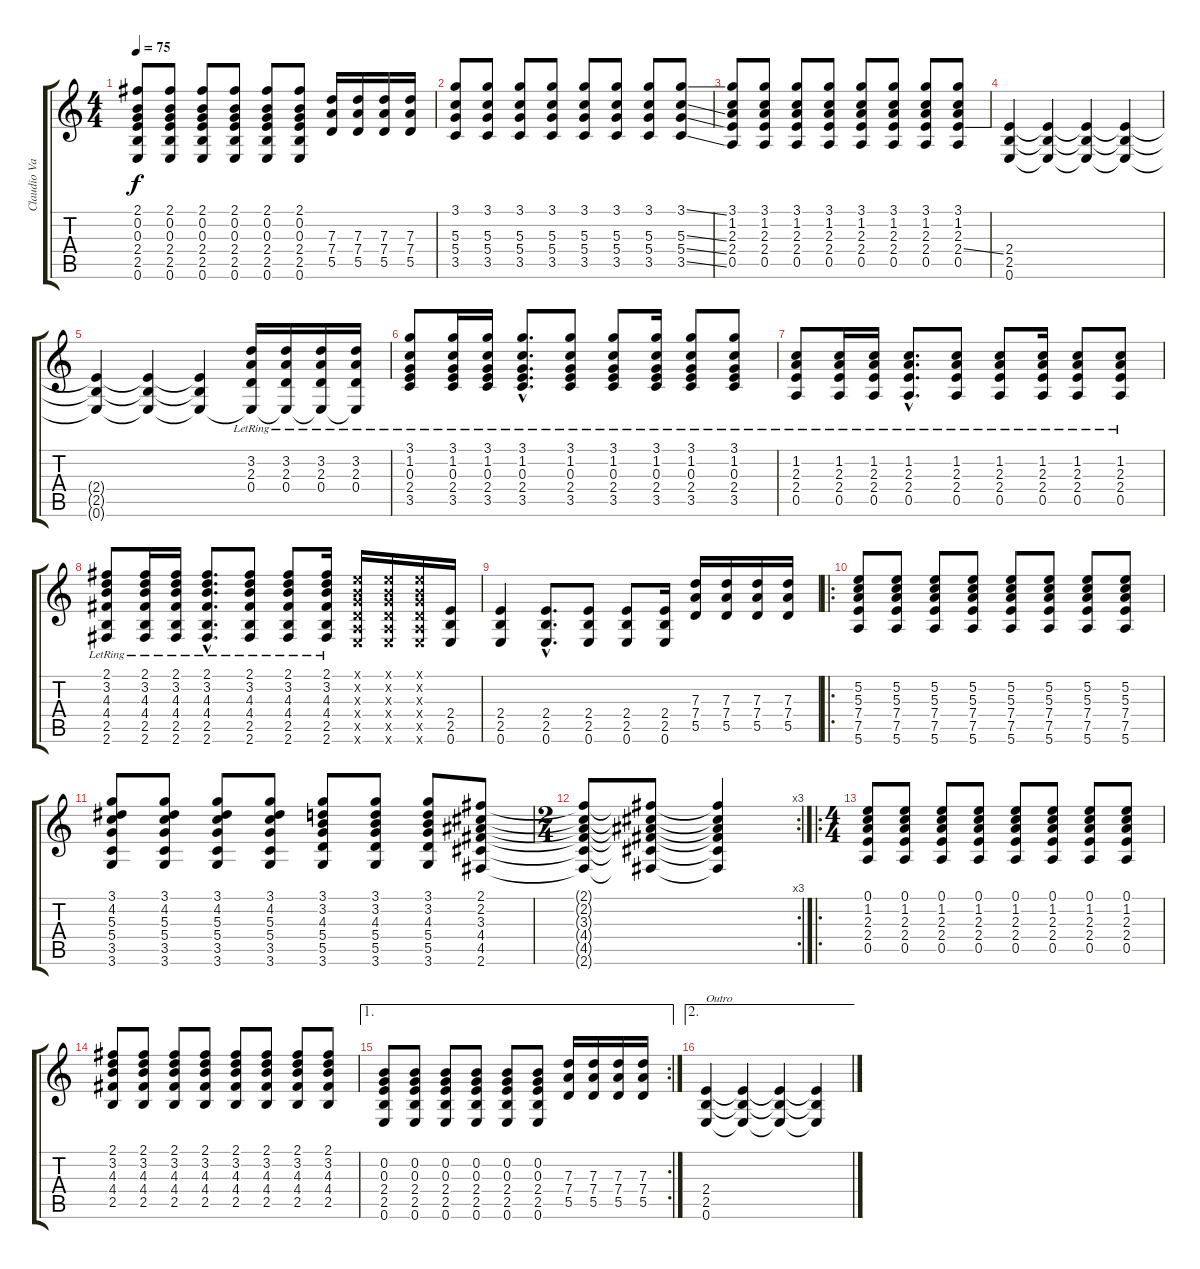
\track ("Claudio Valenzuela (1a. guitarra)" "Claudio Va") {instrument distortionguitar}
\staff {score tabs}
\tuning (E4 B3 G3 D3 A2 E2) {hide}
\ts (4 4)
\tempo 75
\clef g2
\ks c
(2.1 0.2 0.3 2.4 2.5 0.6).8{dy f} (2.1 0.2 0.3 2.4 2.5 0.6).8 (2.1 0.2 0.3 2.4 2.5 0.6).8 (2.1 0.2 0.3 2.4 2.5 0.6).8 (2.1 0.2 0.3 2.4 2.5 0.6).8 (2.1 0.2 0.3 2.4 2.5 0.6).8 (7.3 7.4 5.5).16 (7.3 7.4 5.5).16 (7.3 7.4 5.5).16 (7.3 7.4 5.5).16 |
(3.1 5.3 5.4 3.5).8 (3.1 5.3 5.4 3.5).8 (3.1 5.3 5.4 3.5).8 (3.1 5.3 5.4 3.5).8 (3.1 5.3 5.4 3.5).8 (3.1 5.3 5.4 3.5).8 (3.1 5.3 5.4 3.5).8 (3.1{ss} 5.3{ss} 5.4{ss} 3.5{ss}).8 |
(3.1 1.2 2.3 2.4 0.5).8 (3.1 1.2 2.3 2.4 0.5).8 (3.1 1.2 2.3 2.4 0.5).8 (3.1 1.2 2.3 2.4 0.5).8 (3.1 1.2 2.3 2.4 0.5).8 (3.1 1.2 2.3 2.4 0.5).8 (3.1 1.2 2.3 2.4 0.5).8 (3.1 1.2 2.3 2.4{ss} 0.5).8 |
(2.4 2.5 0.6).4{volume 7} (2.4{t} 2.5{t} 0.6{t}).4 (2.4{t} 2.5{t} 0.6{t}).4 (2.4{t} 2.5{t} 0.6{t}).4 |
(2.4{t} 2.5{t} 0.6{t}).4 (2.4{t} 2.5{t} 0.6{t}).4 (2.4{t} 2.5{t} 0.6{t}).4 (3.2{lr} 2.3{lr} 0.4{lr} 0.6{t}).16{volume 16 instrument electricguitarjazz} (3.2{lr} 2.3{lr} 0.4{lr} 0.6{t}).16{volume 16 instrument electricguitarjazz} (3.2{lr} 2.3{lr} 0.4{lr} 0.6{t}).16{volume 16 instrument electricguitarjazz} (3.2{lr} 2.3{lr} 0.4{lr} 0.6{t}).16{volume 16 instrument electricguitarjazz} |
(3.1{lr} 1.2{lr} 0.3{lr} 2.4{lr} 3.5{lr}).8{volume 16 instrument electricguitarjazz} (3.1{lr} 1.2{lr} 0.3{lr} 2.4{lr} 3.5{lr}).16 (3.1{lr} 1.2{lr} 0.3{lr} 2.4{lr} 3.5{lr}).16 (3.1{hac lr} 1.2{hac lr} 0.3{hac lr} 2.4{hac lr} 3.5{hac lr}).8{d} (3.1{lr} 1.2{lr} 0.3{lr} 2.4{lr} 3.5{lr}).8 (3.1{lr} 1.2{lr} 0.3{lr} 2.4{lr} 3.5{lr}).8 (3.1{lr} 1.2{lr} 0.3{lr} 2.4{lr} 3.5{lr}).16 (3.1{lr} 1.2{lr} 0.3{lr} 2.4{lr} 3.5{lr}).8 (3.1{lr} 1.2{lr} 0.3{lr} 2.4{lr} 3.5{lr}).8 |
(1.2{lr} 2.3{lr} 2.4{lr} 0.5{lr}).8 (1.2{lr} 2.3{lr} 2.4{lr} 0.5{lr}).16 (1.2{lr} 2.3{lr} 2.4{lr} 0.5{lr}).16 (1.2{hac lr} 2.3{hac lr} 2.4{hac lr} 0.5{hac lr}).8{d} (1.2{lr} 2.3{lr} 2.4{lr} 0.5{lr}).8 (1.2{lr} 2.3{lr} 2.4{lr} 0.5{lr}).8 (1.2{lr} 2.3{lr} 2.4{lr} 0.5{lr}).16 (1.2{lr} 2.3{lr} 2.4{lr} 0.5{lr}).8 (1.2{lr} 2.3{lr} 2.4{lr} 0.5{lr}).8 |
(2.1{lr} 3.2{lr} 4.3{lr} 4.4{lr} 2.5{lr} 2.6{lr}).8 (2.1{lr} 3.2{lr} 4.3{lr} 4.4{lr} 2.5{lr} 2.6{lr}).16 (2.1{lr} 3.2{lr} 4.3{lr} 4.4{lr} 2.5{lr} 2.6{lr}).16 (2.1{hac lr} 3.2{hac lr} 4.3{hac lr} 4.4{hac lr} 2.5{hac lr} 2.6{hac lr}).8{d} (2.1{lr} 3.2{lr} 4.3{lr} 4.4{lr} 2.5{lr} 2.6{lr}).8 (2.1{lr} 3.2{lr} 4.3{lr} 4.4{lr} 2.5{lr} 2.6{lr}).8 (2.1{lr} 3.2{lr} 4.3{lr} 4.4{lr} 2.5{lr} 2.6{lr}).16 (0.1{x} 0.2{x} 0.3{x} 0.4{x} 0.5{x} 0.6{x}).16 (0.1{x} 0.2{x} 0.3{x} 0.4{x} 0.5{x} 0.6{x}).16 (0.1{x} 0.2{x} 0.3{x} 0.4{x} 0.5{x} 0.6{x}).16 (2.4 2.5 0.6).16{instrument distortionguitar} |
(2.4 2.5 0.6).4 (2.4{hac} 2.5{hac} 0.6{hac}).8{d} (2.4 2.5 0.6).8 (2.4 2.5 0.6).8 (2.4 2.5 0.6).16 (7.3 7.4 5.5).16 (7.3 7.4 5.5).16 (7.3 7.4 5.5).16 (7.3 7.4 5.5).16 |
\ro
(5.2 5.3 7.4 7.5 5.6).8 (5.2 5.3 7.4 7.5 5.6).8 (5.2 5.3 7.4 7.5 5.6).8 (5.2 5.3 7.4 7.5 5.6).8 (5.2 5.3 7.4 7.5 5.6).8 (5.2 5.3 7.4 7.5 5.6).8 (5.2 5.3 7.4 7.5 5.6).8 (5.2 5.3 7.4 7.5 5.6).8 |
(3.1 4.2 5.3 5.4 3.5 3.6).8 (3.1 4.2 5.3 5.4 3.5 3.6).8 (3.1 4.2 5.3 5.4 3.5 3.6).8 (3.1 4.2 5.3 5.4 3.5 3.6).8 (3.1 3.2 4.3 5.4 5.5 3.6).8 (3.1 3.2 4.3 5.4 5.5 3.6).8 (3.1 3.2 4.3 5.4 5.5 3.6).8 (2.1 2.2 3.3 4.4 4.5 2.6).8 |
\rc 3
\ts (2 4)
(2.1{t} 2.2{t} 3.3{t} 4.4{t} 4.5{t} 2.6{t}).8 (2.1{t} 2.2{t} 3.3{t} 4.4{t} 4.5{t} 2.6{t}).8 (2.1{t} 2.2{t} 3.3{t} 4.4{t} 4.5{t} 2.6{t}).4 |
\ro
\ts (4 4)
(0.1 1.2 2.3 2.4 0.5).8 (0.1 1.2 2.3 2.4 0.5).8 (0.1 1.2 2.3 2.4 0.5).8 (0.1 1.2 2.3 2.4 0.5).8 (0.1 1.2 2.3 2.4 0.5).8 (0.1 1.2 2.3 2.4 0.5).8 (0.1 1.2 2.3 2.4 0.5).8 (0.1 1.2 2.3 2.4 0.5).8 |
(2.1 3.2 4.3 4.4 2.5).8 (2.1 3.2 4.3 4.4 2.5).8 (2.1 3.2 4.3 4.4 2.5).8 (2.1 3.2 4.3 4.4 2.5).8 (2.1 3.2 4.3 4.4 2.5).8 (2.1 3.2 4.3 4.4 2.5).8 (2.1 3.2 4.3 4.4 2.5).8 (2.1 3.2 4.3 4.4 2.5).8 |
\ae 1
\rc 2
(0.2 0.3 2.4 2.5 0.6).8 (0.2 0.3 2.4 2.5 0.6).8 (0.2 0.3 2.4 2.5 0.6).8 (0.2 0.3 2.4 2.5 0.6).8 (0.2 0.3 2.4 2.5 0.6).8 (0.2 0.3 2.4 2.5 0.6).8 (7.3 7.4 5.5).16 (7.3 7.4 5.5).16 (7.3 7.4 5.5).16 (7.3 7.4 5.5).16 |
\ae 2
(2.4 2.5 0.6).4{txt "Outro"} (2.4{t} 2.5{t} 0.6{t}).4 (2.4{t} 2.5{t} 0.6{t}).4 (2.4{t} 2.5{t} 0.6{t}).4
